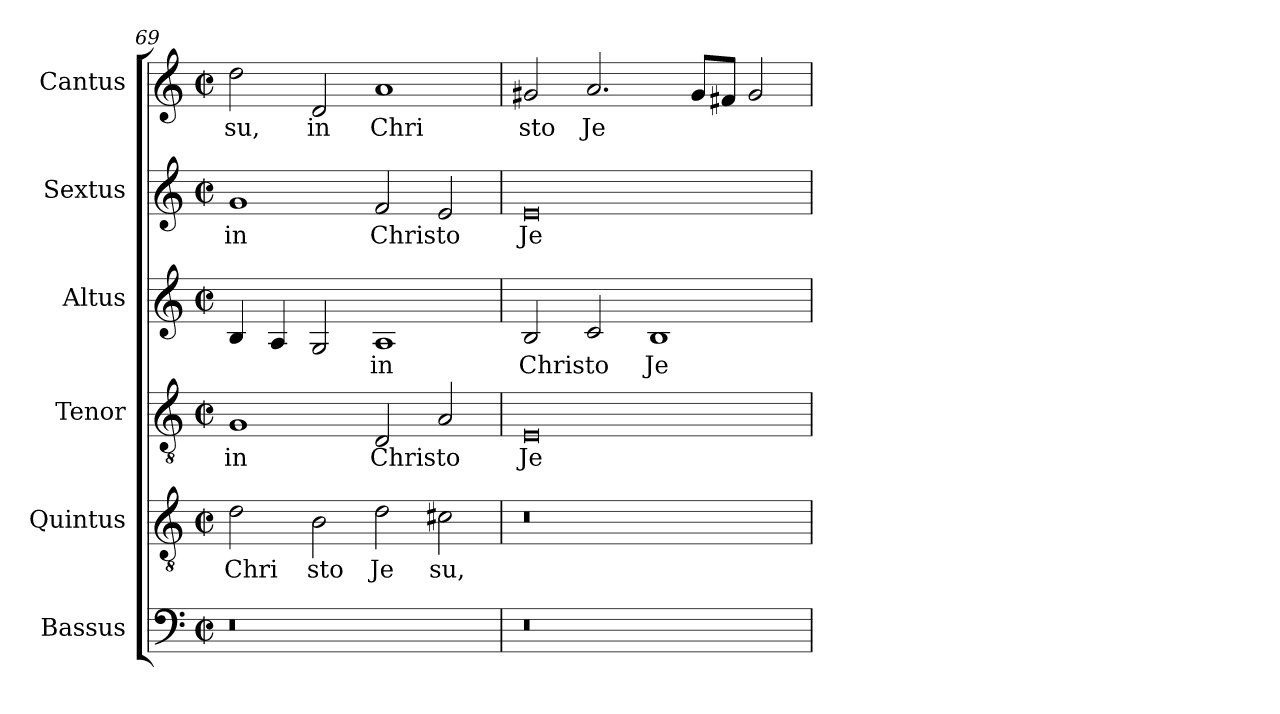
**kern	**kern	**text	**kern	**text	**kern	**text	**kern	**text	**kern	**text
*part6	*part5	*part5	*part4	*part4	*part3	*part3	*part2	*part2	*part1	*part1
*staff6	*staff5	*staff5	*staff4	*staff4	*staff3	*staff3	*staff2	*staff2	*staff1	*staff1
*I"Bassus	*I"Quintus	*	*I"Tenor	*	*I"Altus	*	*I"Sextus	*	*I"Cantus	*
*clefF4	*clefGv2	*	*clefGv2	*	*clefG2	*	*clefG2	*	*clefG2	*
*M2/2	*M2/2	*	*M2/2	*	*M2/2	*	*M2/2	*	*M2/2	*
*met(c|)	*met(c|)	*	*met(c|)	*	*met(c|)	*	*met(c|)	*	*met(c|)	*
=69	=69	=69	=69	=69	=69	=69	=69	=69	=69	=69
!	!	!LO:LY:b:cj	!	!LO:LY:b:cj	!	!	!	!LO:LY:b:cj	!	!LO:LY:b:cj
0r	2d\	Chri	1G	in	4B/	.	1g	in	2dd\	su,
.	.	.	.	.	4A/	.	.	.	.	.
!	!	!LO:LY:b:cj	!	!	!	!	!	!	!	!LO:LY:b:cj
.	2B\	sto	.	.	2G/	.	.	.	2d/	in
!	!	!LO:LY:b:cj	!	!LO:LY:b:cj	!	!LO:LY:b:cj	!	!LO:LY:b:cj	!	!LO:LY:b:cj
.	2d\	Je	2D/	Christo	1A	in	2f/	Christo	1a	Chri
!	!	!LO:LY:b:cj	!	!	!	!	!	!	!	!
.	2c#X\	su,	2A/	.	.	.	2e/	.	.	.
=70	=70	=70	=70	=70	=70	=70	=70	=70	=70	=70
!	!	!	!	!LO:LY:b:cj	!	!LO:LY:b:cj	!	!LO:LY:b:cj	!	!LO:LY:b:cj
0r	0r	.	0E	Je	2B/	Christo	0e	Je-	2g#X/	sto
!	!	!	!	!	!	!	!	!	!	!LO:LY:b:cj
.	.	.	.	.	2c/	.	.	.	2.a/	Je
!	!	!	!	!	!	!LO:LY:b:cj	!	!	!	!
.	.	.	.	.	1B	Je	.	.	.	.
.	.	.	.	.	.	.	.	.	8g#/L	.
.	.	.	.	.	.	.	.	.	8f#/J	.
.	.	.	.	.	.	.	.	.	2g#/	.
=	=	=	=	=	=	=	=	=	=	=
*-	*-	*-	*-	*-	*-	*-	*-	*-	*-	*-
